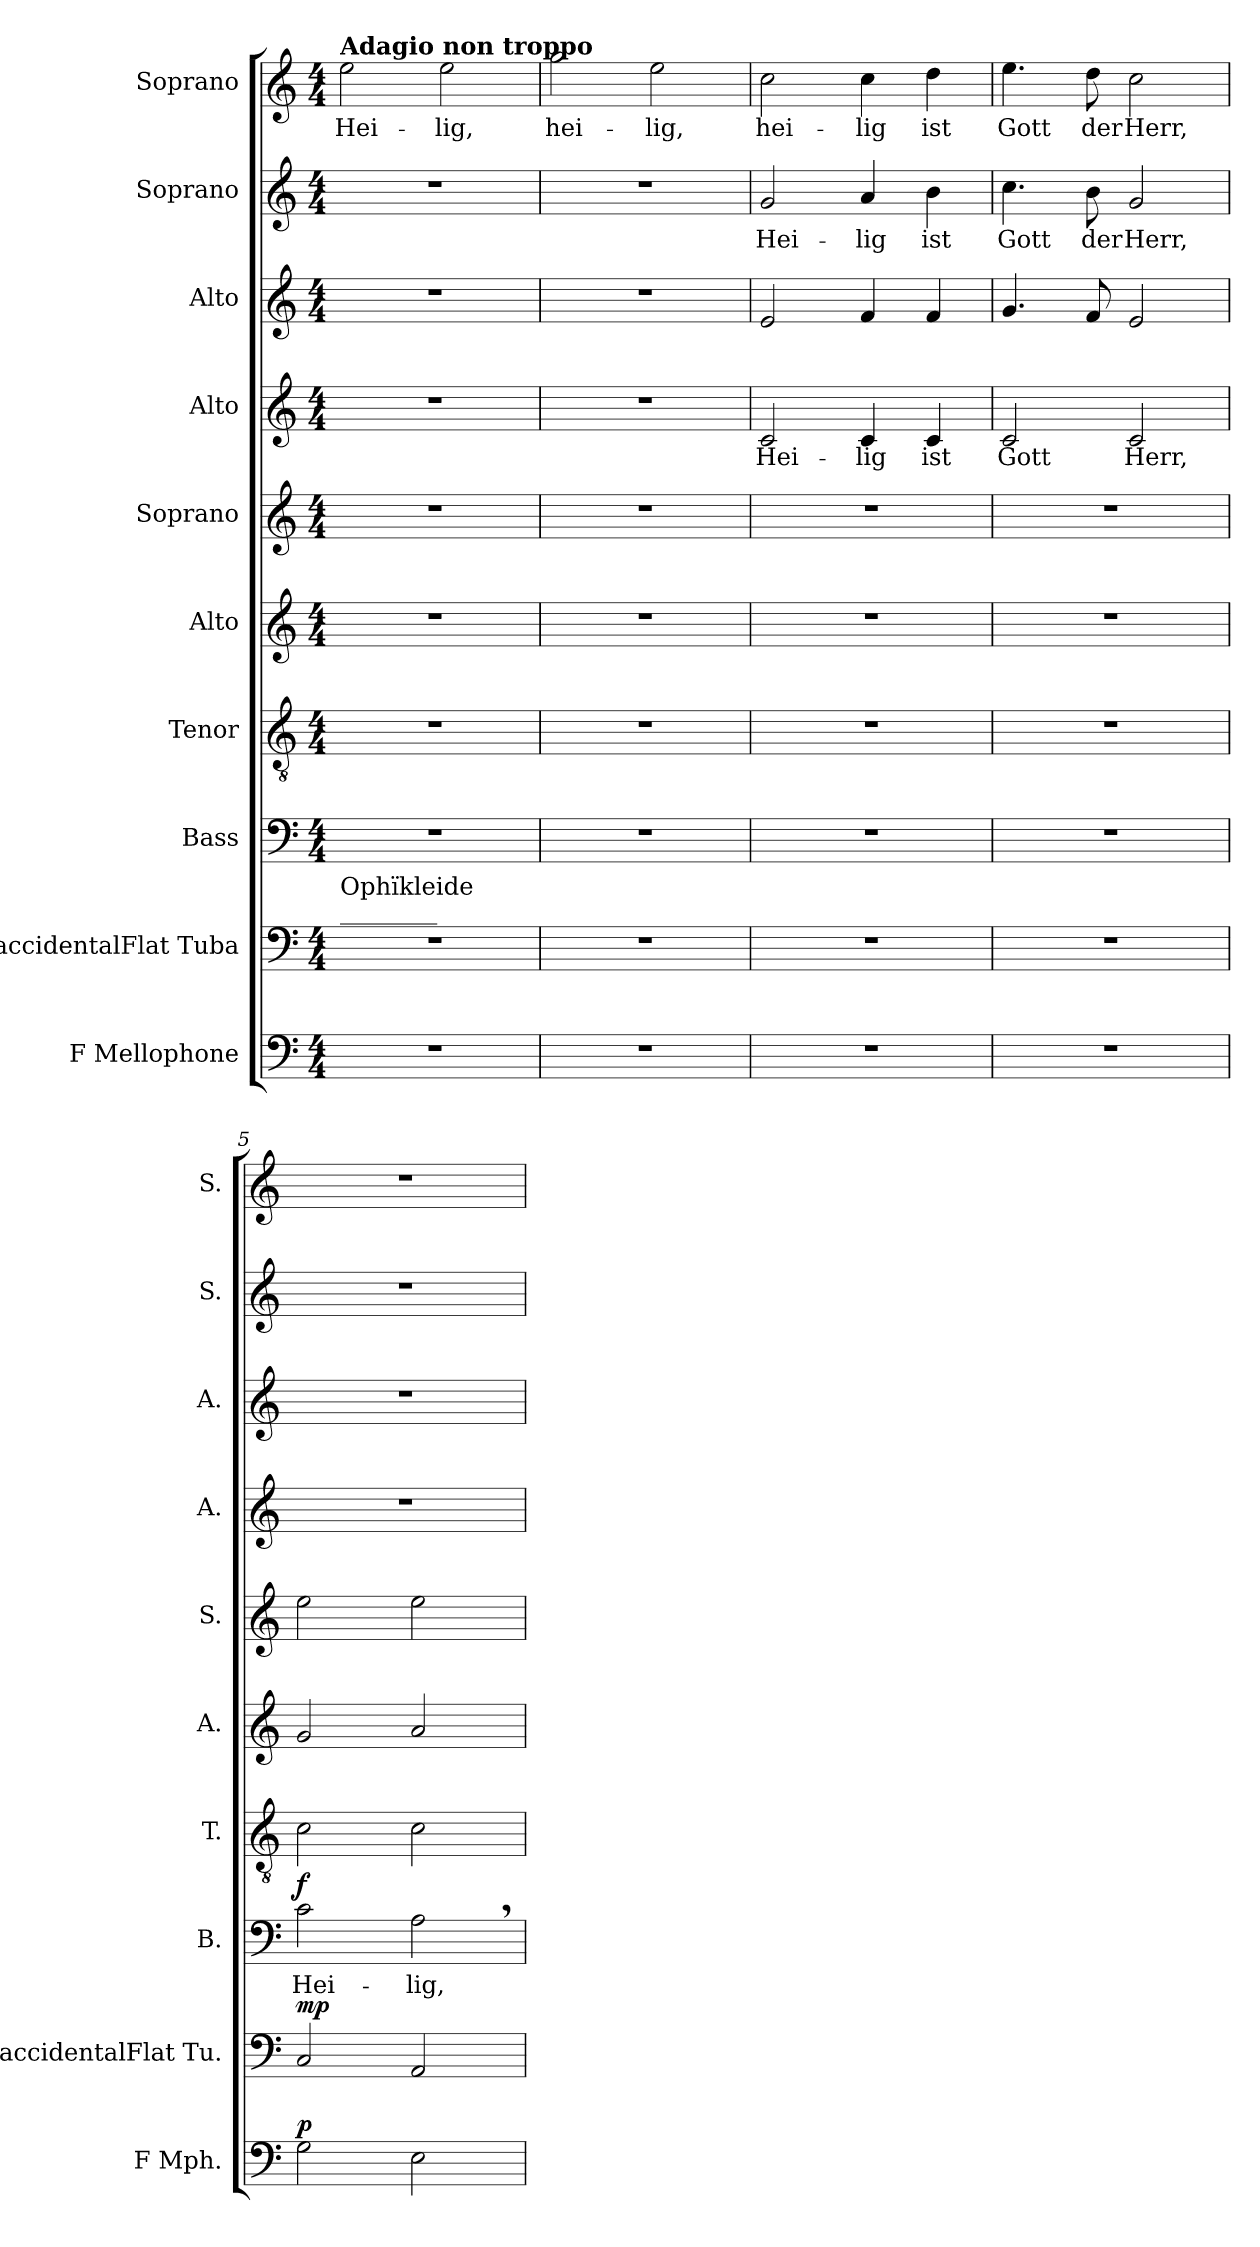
**kern	**dynam	**kern	**dynam	**kern	**text	**dynam	**kern	**kern	**kern	**kern	**text	**kern	**kern	**text	**kern	**text
*part10	*part10	*part9	*part9	*part8	*part8	*part8	*part7	*part6	*part5	*part4	*part4	*part3	*part2	*part2	*part1	*part1
*staff10	*staff10	*staff9	*staff9	*staff8	*staff8	*staff8	*staff7	*staff6	*staff5	*staff4	*staff4	*staff3	*staff2	*staff2	*staff1	*staff1
*I"F Mellophone	*	*I"BaccidentalFlat Tuba	*	*I"Bass	*	*	*I"Tenor	*I"Alto	*I"Soprano	*I"Alto	*	*I"Alto	*I"Soprano	*	*I"Soprano	*
*I'F Mph.	*	*I'BaccidentalFlat Tu.	*	*I'B.	*	*	*I'T.	*I'A.	*I'S.	*I'A.	*	*I'A.	*I'S.	*	*I'S.	*
*clefF4	*	*clefF4	*	*clefF4	*	*	*clefGv2	*clefG2	*clefG2	*clefG2	*	*clefG2	*clefG2	*	*clefG2	*
*ITrd4c7	*	*	*	*	*	*	*	*	*	*	*	*	*	*	*	*
*k[b-]	*	*k[]	*	*k[]	*	*	*k[]	*k[]	*k[]	*k[]	*	*k[]	*k[]	*	*k[]	*
*M4/4	*	*M4/4	*	*M4/4	*	*	*M4/4	*M4/4	*M4/4	*M4/4	*	*M4/4	*M4/4	*	*M4/4	*
*MM72	*	*MM72	*	*MM72	*	*	*MM72	*MM72	*MM72	*MM72	*	*MM72	*MM72	*	*MM72	*
=1	=1	=1	=1	=1	=1	=1	=1	=1	=1	=1	=1	=1	=1	=1	=1	=1
!	!	!	!	!	!	!	!	!	!	!	!	!	!	!	!LO:TX:a:B:t=Adagio non troppo	!
!	!	!LO:TX:a:t=________	!	!	!	!	!	!	!	!	!	!	!	!	!	!
!	!	!LO:TX:a:t=Ophïkleide	!	!	!	!	!	!	!	!	!	!	!	!	!	!
1r	.	1r	.	1r	.	.	1r	1r	1r	1r	.	1r	1r	.	2ee\	Hei-
.	.	.	.	.	.	.	.	.	.	.	.	.	.	.	2ee\	-lig,
=2	=2	=2	=2	=2	=2	=2	=2	=2	=2	=2	=2	=2	=2	=2	=2	=2
1r	.	1r	.	1r	.	.	1r	1r	1r	1r	.	1r	1r	.	2gg\	hei-
.	.	.	.	.	.	.	.	.	.	.	.	.	.	.	2ee\	-lig,
=3	=3	=3	=3	=3	=3	=3	=3	=3	=3	=3	=3	=3	=3	=3	=3	=3
1r	.	1r	.	1r	.	.	1r	1r	1r	2c/	Hei-	2e/	2g/	Hei-	2cc\	hei-
.	.	.	.	.	.	.	.	.	.	4c/	-lig	4f/	4a/	-lig	4cc\	-lig
.	.	.	.	.	.	.	.	.	.	4c/	ist	4f/	4b\	ist	4dd\	ist
=4	=4	=4	=4	=4	=4	=4	=4	=4	=4	=4	=4	=4	=4	=4	=4	=4
1r	.	1r	.	1r	.	.	1r	1r	1r	2c/	Gott	4.g/	4.cc\	Gott	4.ee\	Gott
.	.	.	.	.	.	.	.	.	.	.	.	8f/	8b\	der	8dd\	der
.	.	.	.	.	.	.	.	.	.	2c/	Herr,	2e/	2g/	Herr,	2cc\	Herr,
=5	=5	=5	=5	=5	=5	=5	=5	=5	=5	=5	=5	=5	=5	=5	=5	=5
!	!LO:DY:a	!	!LO:DY:a	!	!	!LO:DY:a	!	!	!	!	!	!	!	!	!	!
2C\	p	2C/	mp	2c\	Hei-	f	2c\	2g/	2ee\	1r	.	1r	1r	.	1r	.
2AA\	.	2AA/	.	2A,\	-lig,	.	2c\	2a/	2ee\	.	.	.	.	.	.	.
=	=	=	=	=	=	=	=	=	=	=	=	=	=	=	=	=
*-	*-	*-	*-	*-	*-	*-	*-	*-	*-	*-	*-	*-	*-	*-	*-	*-
